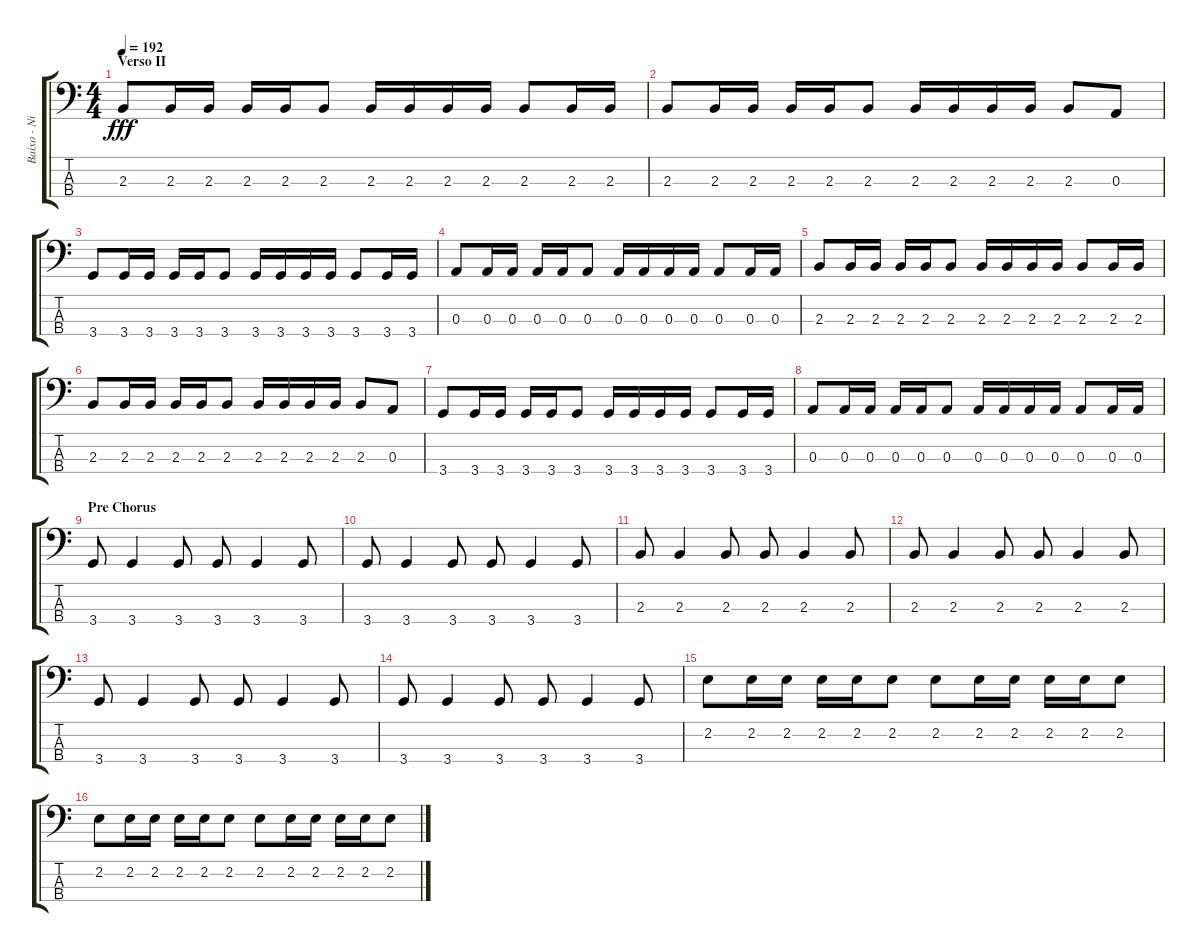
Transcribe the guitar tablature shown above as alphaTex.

\track ("Baixo - Nikola" "Baixo - Ni") {instrument electricbasspick}
\staff {score tabs}
\tuning (G2 D2 A1 E1) {hide}
\ts (4 4)
\section ("" "Verso II")
\tempo 192
\clef f4
\ks c
2.3.8{dy fff} 2.3.16 2.3.16 2.3.16 2.3.16 2.3.8 2.3.16 2.3.16 2.3.16 2.3.16 2.3.8 2.3.16 2.3.16 |
2.3.8 2.3.16 2.3.16 2.3.16 2.3.16 2.3.8 2.3.16 2.3.16 2.3.16 2.3.16 2.3.8 0.3.8 |
3.4.8 3.4.16 3.4.16 3.4.16 3.4.16 3.4.8 3.4.16 3.4.16 3.4.16 3.4.16 3.4.8 3.4.16 3.4.16 |
0.3.8 0.3.16 0.3.16 0.3.16 0.3.16 0.3.8 0.3.16 0.3.16 0.3.16 0.3.16 0.3.8 0.3.16 0.3.16 |
2.3.8 2.3.16 2.3.16 2.3.16 2.3.16 2.3.8 2.3.16 2.3.16 2.3.16 2.3.16 2.3.8 2.3.16 2.3.16 |
2.3.8 2.3.16 2.3.16 2.3.16 2.3.16 2.3.8 2.3.16 2.3.16 2.3.16 2.3.16 2.3.8 0.3.8 |
3.4.8 3.4.16 3.4.16 3.4.16 3.4.16 3.4.8 3.4.16 3.4.16 3.4.16 3.4.16 3.4.8 3.4.16 3.4.16 |
0.3.8 0.3.16 0.3.16 0.3.16 0.3.16 0.3.8 0.3.16 0.3.16 0.3.16 0.3.16 0.3.8 0.3.16 0.3.16 |
\section ("" "Pre Chorus")
3.4.8 3.4.4 3.4.8 3.4.8 3.4.4 3.4.8 |
3.4.8 3.4.4 3.4.8 3.4.8 3.4.4 3.4.8 |
2.3.8 2.3.4 2.3.8 2.3.8 2.3.4 2.3.8 |
2.3.8 2.3.4 2.3.8 2.3.8 2.3.4 2.3.8 |
3.4.8 3.4.4 3.4.8 3.4.8 3.4.4 3.4.8 |
3.4.8 3.4.4 3.4.8 3.4.8 3.4.4 3.4.8 |
2.2.8 2.2.16 2.2.16 2.2.16 2.2.16 2.2.8 2.2.8 2.2.16 2.2.16 2.2.16 2.2.16 2.2.8 |
2.2.8 2.2.16 2.2.16 2.2.16 2.2.16 2.2.8 2.2.8 2.2.16 2.2.16 2.2.16 2.2.16 2.2.8
